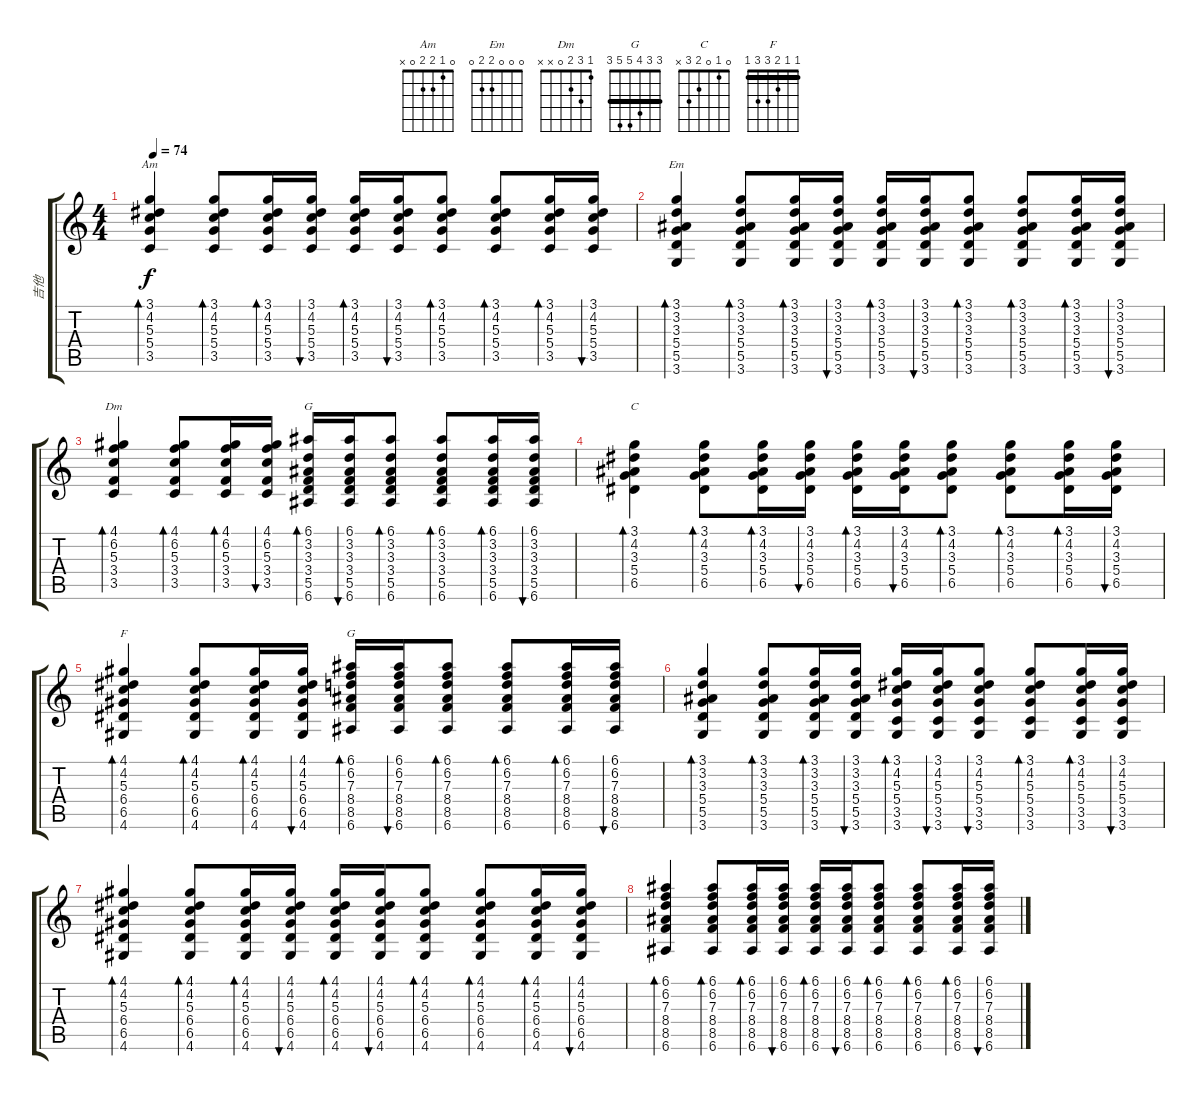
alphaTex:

\track ("吉他" "吉他") {instrument acousticguitarsteel}
\staff {score tabs}
\tuning (E4 B3 G3 D3 A2 E2) {hide}
\chord ("Am" 0 1 2 2 0 x)
\chord ("Em" 0 0 0 2 2 0)
\chord ("Dm" 1 3 2 0 x x)
\chord ("G" 3 0 0 0 2 3)
\chord ("C" 0 1 0 2 3 x)
\chord ("F" 1 1 2 3 3 1) {barre 1}
\chord ("G" 3 3 4 5 5 3) {barre 3}
\ts (4 4)
\tempo 74
\clef g2
\ks c
(3.1 4.2 5.3 5.4 3.5).4{bd 30 ch "Am" dy f} (3.1 4.2 5.3 5.4 3.5).8{bd 30} (3.1 4.2 5.3 5.4 3.5).16{bd 30} (3.1 4.2 5.3 5.4 3.5).16{bu 30} (3.1 4.2 5.3 5.4 3.5).16{bd 30} (3.1 4.2 5.3 5.4 3.5).16{bu 30} (3.1 4.2 5.3 5.4 3.5).8{bd 30} (3.1 4.2 5.3 5.4 3.5).8{bd 30} (3.1 4.2 5.3 5.4 3.5).16{bd 30} (3.1 4.2 5.3 5.4 3.5).16{bu 30} |
(3.1 3.2 3.3 5.4 5.5 3.6).4{bd 30 ch "Em"} (3.1 3.2 3.3 5.4 5.5 3.6).8{bd 30} (3.1 3.2 3.3 5.4 5.5 3.6).16{bd 30} (3.1 3.2 3.3 5.4 5.5 3.6).16{bu 30} (3.1 3.2 3.3 5.4 5.5 3.6).16{bd 30} (3.1 3.2 3.3 5.4 5.5 3.6).16{bu 30} (3.1 3.2 3.3 5.4 5.5 3.6).8{bd 30} (3.1 3.2 3.3 5.4 5.5 3.6).8{bd 30} (3.1 3.2 3.3 5.4 5.5 3.6).16{bd 30} (3.1 3.2 3.3 5.4 5.5 3.6).16{bu 30} |
(4.1 6.2 5.3 3.4 3.5).4{bd 30 ch "Dm"} (4.1 6.2 5.3 3.4 3.5).8{bd 30} (4.1 6.2 5.3 3.4 3.5).16{bd 30} (4.1 6.2 5.3 3.4 3.5).16{bu 30} (6.1 3.2 3.3 3.4 5.5 6.6).16{bd 30 ch "G"} (6.1 3.2 3.3 3.4 5.5 6.6).16{bu 30} (6.1 3.2 3.3 3.4 5.5 6.6).8{bd 30} (6.1 3.2 3.3 3.4 5.5 6.6).8{bd 30} (6.1 3.2 3.3 3.4 5.5 6.6).16{bd 30} (6.1 3.2 3.3 3.4 5.5 6.6).16{bu 30} |
(3.1 4.2 3.3 5.4 6.5).4{bd 30 ch "C"} (3.1 4.2 3.3 5.4 6.5).8{bd 30} (3.1 4.2 3.3 5.4 6.5).16{bd 30} (3.1 4.2 3.3 5.4 6.5).16{bu 30} (3.1 4.2 3.3 5.4 6.5).16{bd 30} (3.1 4.2 3.3 5.4 6.5).16{bu 30} (3.1 4.2 3.3 5.4 6.5).8{bd 30} (3.1 4.2 3.3 5.4 6.5).8{bd 30} (3.1 4.2 3.3 5.4 6.5).16{bd 30} (3.1 4.2 3.3 5.4 6.5).16{bu 30} |
(4.1 4.2 5.3 6.4 6.5 4.6).4{bd 30 ch "F"} (4.1 4.2 5.3 6.4 6.5 4.6).8{bd 30} (4.1 4.2 5.3 6.4 6.5 4.6).16{bd 30} (4.1 4.2 5.3 6.4 6.5 4.6).16{bu 30} (6.1 6.2 7.3 8.4 8.5 6.6).16{bd 30 ch "G"} (6.1 6.2 7.3 8.4 8.5 6.6).16{bu 30} (6.1 6.2 7.3 8.4 8.5 6.6).8{bd 30} (6.1 6.2 7.3 8.4 8.5 6.6).8{bd 30} (6.1 6.2 7.3 8.4 8.5 6.6).16{bd 30} (6.1 6.2 7.3 8.4 8.5 6.6).16{bu 30} |
(3.1 3.2 3.3 5.4 5.5 3.6).4{bd 30} (3.1 3.2 3.3 5.4 5.5 3.6).8{bd 30} (3.1 3.2 3.3 5.4 5.5 3.6).16{bd 30} (3.1 3.2 3.3 5.4 5.5 3.6).16{bu 30} (3.1 4.2 5.3 5.4 3.5 3.6).16{bd 30} (3.1 4.2 5.3 5.4 3.5 3.6).16{bu 30} (3.1 4.2 5.3 5.4 3.5 3.6).8{bu 30} (3.1 4.2 5.3 5.4 3.5 3.6).8{bd 30} (3.1 4.2 5.3 5.4 3.5 3.6).16{bd 30} (3.1 4.2 5.3 5.4 3.5 3.6).16{bu 30} |
(4.1 4.2 5.3 6.4 6.5 4.6).4{bd 30} (4.1 4.2 5.3 6.4 6.5 4.6).8{bd 30} (4.1 4.2 5.3 6.4 6.5 4.6).16{bd 30} (4.1 4.2 5.3 6.4 6.5 4.6).16{bu 30} (4.1 4.2 5.3 6.4 6.5 4.6).16{bd 30} (4.1 4.2 5.3 6.4 6.5 4.6).16{bu 30} (4.1 4.2 5.3 6.4 6.5 4.6).8{bd 30} (4.1 4.2 5.3 6.4 6.5 4.6).8{bd 30} (4.1 4.2 5.3 6.4 6.5 4.6).16{bd 30} (4.1 4.2 5.3 6.4 6.5 4.6).16{bu 30} |
(6.1 6.2 7.3 8.4 8.5 6.6).4{bd 30} (6.1 6.2 7.3 8.4 8.5 6.6).8{bd 30} (6.1 6.2 7.3 8.4 8.5 6.6).16{bd 30} (6.1 6.2 7.3 8.4 8.5 6.6).16{bu 30} (6.1 6.2 7.3 8.4 8.5 6.6).16{bd 30} (6.1 6.2 7.3 8.4 8.5 6.6).16{bu 30} (6.1 6.2 7.3 8.4 8.5 6.6).8{bd 30} (6.1 6.2 7.3 8.4 8.5 6.6).8{bd 30} (6.1 6.2 7.3 8.4 8.5 6.6).16{bd 30} (6.1 6.2 7.3 8.4 8.5 6.6).16{bu 30}
